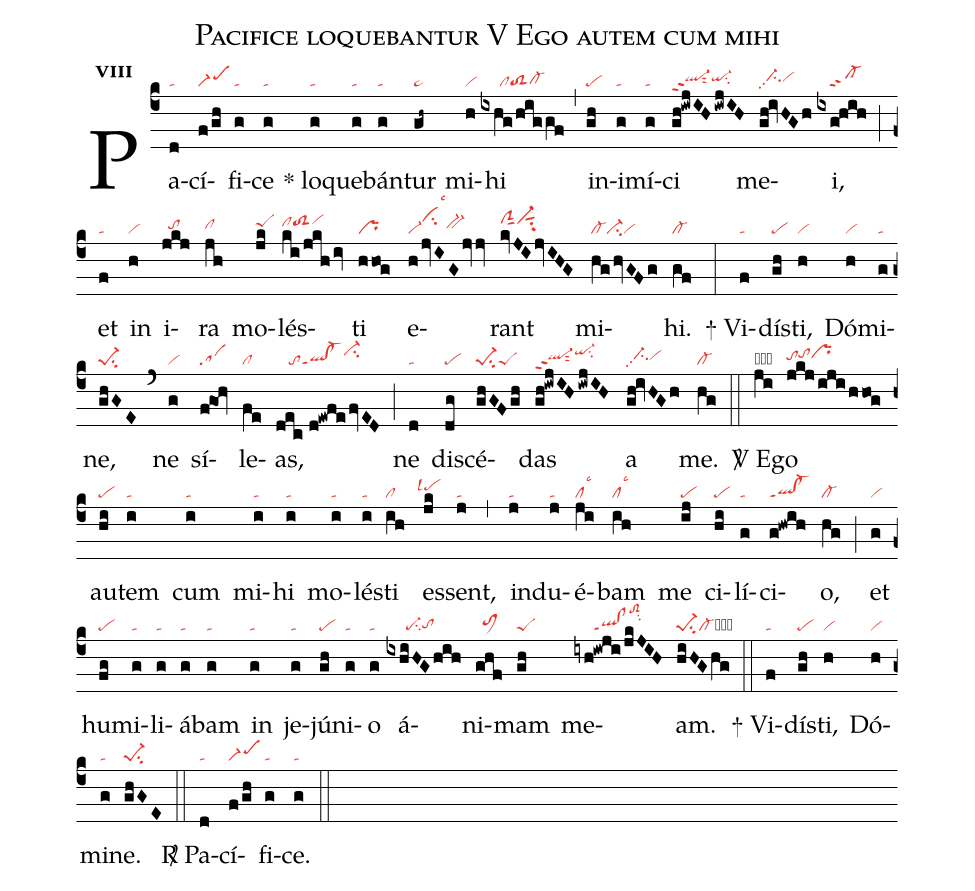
name:Pacifice loquebantur V Ego autem cum mihi;
office-part:re;
mode:8;
nabc-lines:1;
%%
initial-style: 1;
name: Pacifice loquebantur;
mode: 8;
office-part: Responsorium;
annotation: Resp.;
annotation: viii;
nabc-lines:1;
%%
(c4) Pa(d|ta)cí(f/gh|scM1)fi(g|ta)ce(g|ta) <sp>*</sp> lo(g|ta)que(g|ta)bán(g|ta)tur(gh~|ta>) mi(h|vi)hi(ixhg/higgf|//////cltoS2cl-hg) (,) in(gh|pe)i(g|ta)mí(g|ta)ci(gh!iwjIH/iwjIH|ql-hhppt2sut2qi-hhsu2) me(gh!ivHGh|//ci-hhpp2vihh)i,(ixg!hih|////sf-) (;) et(f|ta) in(h|vi) i(jkj|//tohh)ra(jh|clhh) mo(jk|peShi)lés(ki/jkh/iv|clhitoS2hivihj)ti(hhog|pr) e(h/jvIGjvjv|vi-cihklsc3bv-hh)rant(kvJIjvIHG|clShjsut1vi-hjsut1su2) mi(hg/hvGFg|cl-ci-vi)hi.(gf|cl-) (:)
<sp>+</sp> Vi(f|ta)dís(gh|pe)ti,(h|vi) Dó(h|vi)mi(g|ta)ne,(ghGE|pe-1su2) (`) ne(g|vi) sí(f!goh|sa)le(fe|cl)as,(dec//d!ewfe/fvED|////toql!cl-ppt1ci-hj) (;) ne(d|ta) di(dg|pe)scé(ghGFgh|pe-1su2peS)das(gh!iwjIH/iwjIH|ql-hhppt2sut2qi-hjsu2) a(gh!ivHGh|//ci-hhpp2vihh) me.(hg|cl-) (::)

<sp>V/</sp> E(ji|obcl)go(jkj/iji/hhog|tohhtohiprhi) au(hi|pe)tem(i|ta) cum(i|ta) mi(i|ta)hi(i|ta) mo(i|ta)lés(i|ta)ti(ih|cl) es(jk|``pehilsl4)sent,(j|ta) (,) in(j|ta)du(j|ta)é(ji|cllsc3)bam(ih|cllsc3) me(ij|pe) ci(hi|pe)lí(g|ta)ci(g!hwih|ql!cl-ppt1)o,(hg|cl-) (;) et(g|vi) hu(fg|pe)mi(g|ta)li(g|ta)á(g|ta)bam(g|ta) in(g|ta) je(g|ta)jú(gh|pe)ni(g|ta)o(g|ta) á(ixhiHGhih|//////pe-su2tohg)ni(ghf|//toM1hh)mam(gh|peS) me(iyh!iwji/jkJIH|//////ql!clppt1toS2hmsu2)am.(hiHGhg|pe-1su2cl-cb) (::)
<sp>+</sp> Vi(f|ta)dís(gh|pe)ti,(h|vi) Dó(h|vi)mi(g|ta)ne.(ghGE|pe-1su2) (::)

<sp>R/</sp> Pa(d|ta)cí(f/gh|scM1)fi(g|ta)ce.(g|ta) (::)
